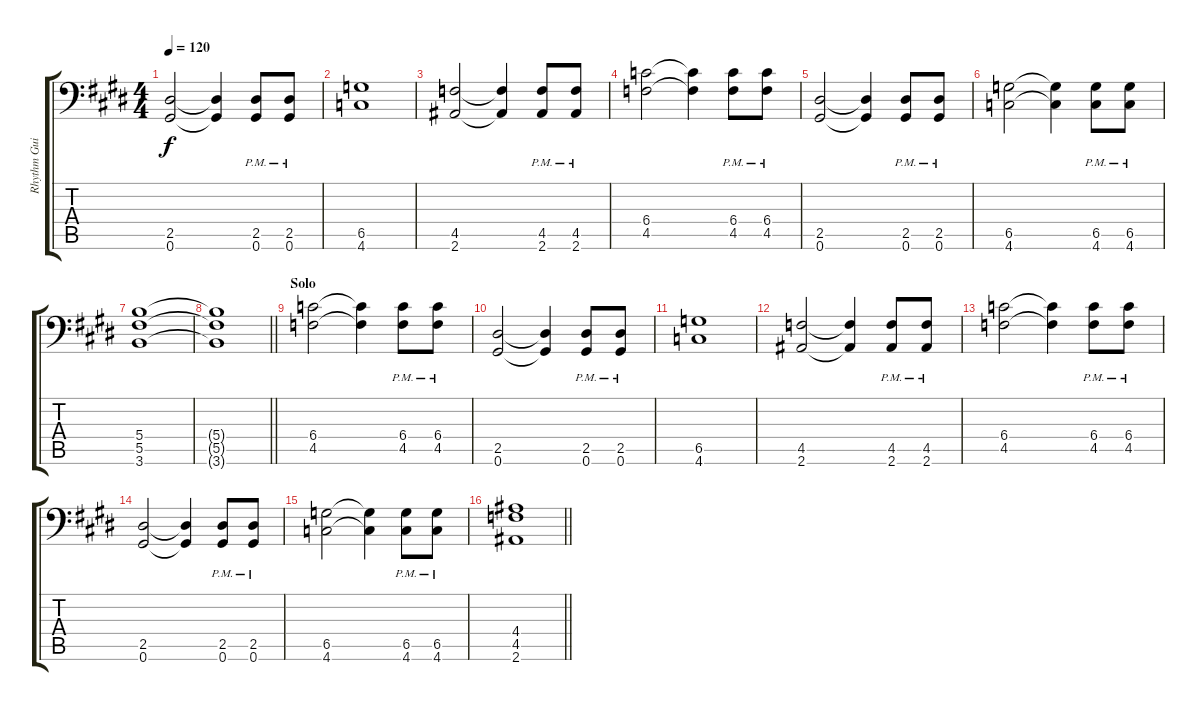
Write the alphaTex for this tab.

\track ("Rhythm Guitar 1" "Rhythm Gui") {instrument distortionguitar}
\staff {score tabs}
\tuning (Ab3 E3 B2 Gb2 Db2 Ab1) {hide}
\ts (4 4)
\tempo 120
\clef f4
\ks c#minor
(2.5 0.6).2{dy f} (2.5{t} 0.6{t}).4 (2.5{pm} 0.6{pm}).8 (2.5{pm} 0.6{pm}).8 |
\ks e
(6.5 4.6).1 |
\ks c#minor
(4.5 2.6).2 (4.5{t} 2.6{t}).4 (4.5{pm} 2.6{pm}).8 (4.5{pm} 2.6{pm}).8 |
\ks e
(6.4 4.5).2 (6.4{t} 4.5{t}).4 (6.4{pm} 4.5{pm}).8 (6.4{pm} 4.5{pm}).8 |
\ks c#minor
(2.5 0.6).2 (2.5{t} 0.6{t}).4 (2.5{pm} 0.6{pm}).8 (2.5{pm} 0.6{pm}).8 |
\ks e
(6.5 4.6).2 (6.5{t} 4.6{t}).4 (6.5{pm} 4.6{pm}).8 (6.5{pm} 4.6{pm}).8 |
\ks c#minor
(5.4 5.5 3.6).1 |
\barLineRight lightlight
(5.4{t} 5.5{t} 3.6{t}).1 |
\section ("" "Solo")
(6.4 4.5).2 (6.4{t} 4.5{t}).4 (6.4{pm} 4.5{pm}).8 (6.4{pm} 4.5{pm}).8 |
(2.5 0.6).2 (2.5{t} 0.6{t}).4 (2.5{pm} 0.6{pm}).8 (2.5{pm} 0.6{pm}).8 |
\ks e
(6.5 4.6).1 |
\ks c#minor
(4.5 2.6).2 (4.5{t} 2.6{t}).4 (4.5{pm} 2.6{pm}).8 (4.5{pm} 2.6{pm}).8 |
(6.4 4.5).2 (6.4{t} 4.5{t}).4 (6.4{pm} 4.5{pm}).8 (6.4{pm} 4.5{pm}).8 |
(2.5 0.6).2 (2.5{t} 0.6{t}).4 (2.5{pm} 0.6{pm}).8 (2.5{pm} 0.6{pm}).8 |
\ks e
(6.5 4.6).2 (6.5{t} 4.6{t}).4 (6.5{pm} 4.6{pm}).8 (6.5{pm} 4.6{pm}).8 |
\barLineRight lightlight
\ks c#minor
(4.4 4.5 2.6).1
